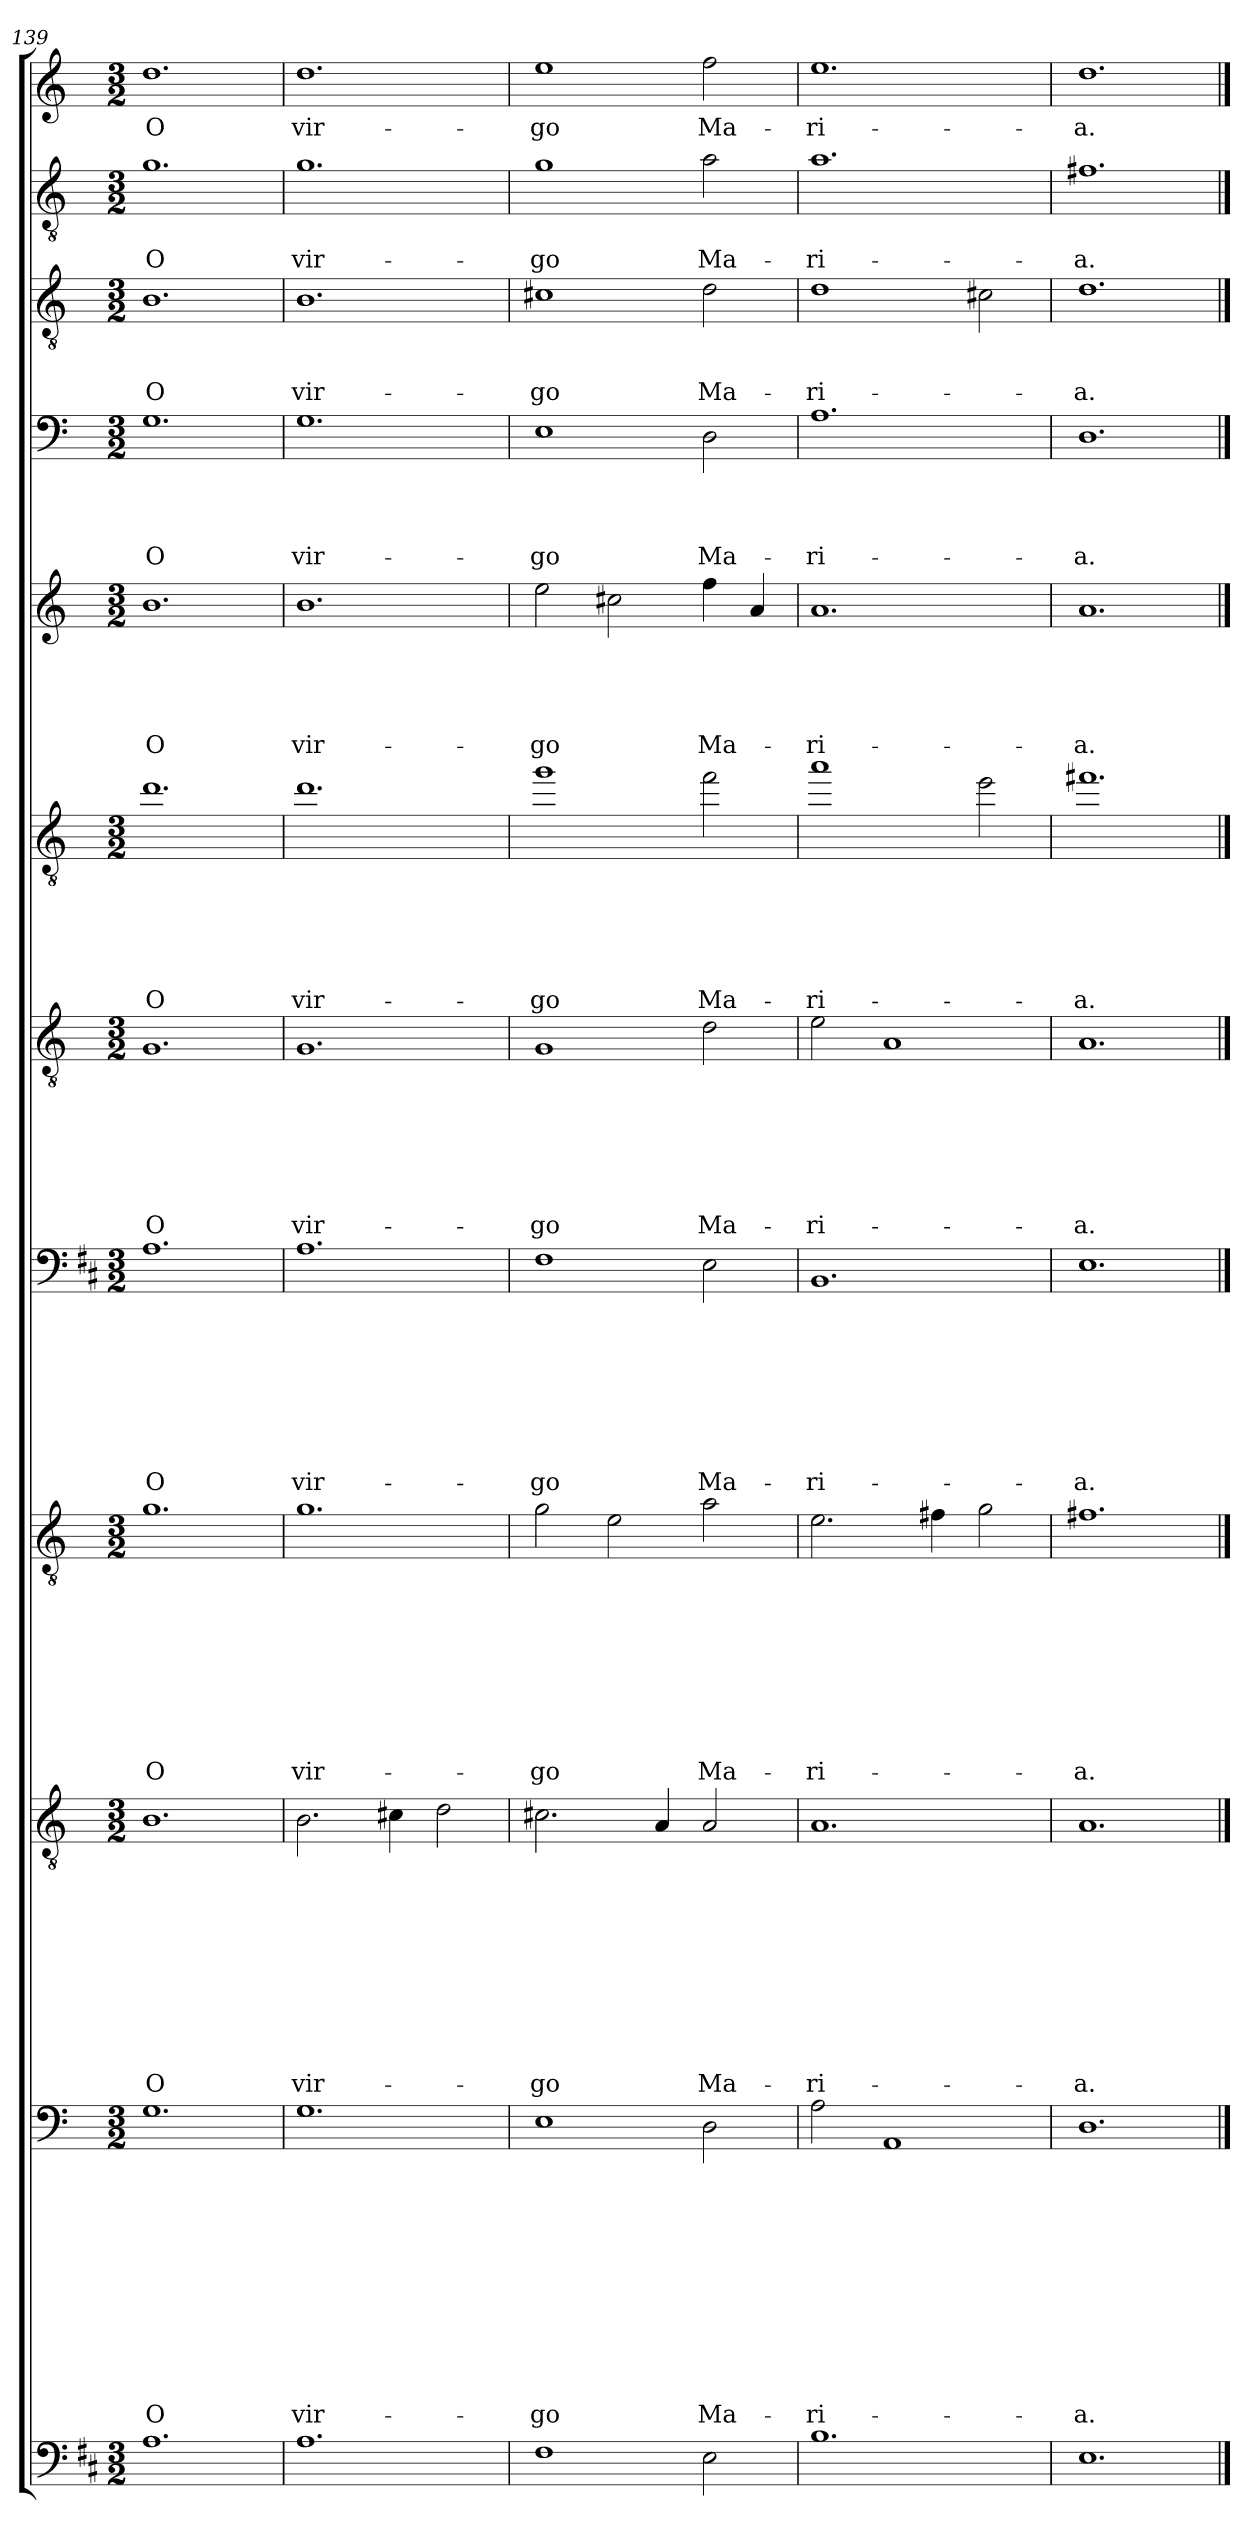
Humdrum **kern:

**kern	**kern	**text	**text	**text	**text	**text	**text	**text	**text	**text	**text	**text	**kern	**text	**text	**text	**text	**text	**text	**text	**text	**text	**text	**kern	**text	**text	**text	**text	**text	**text	**text	**text	**text	**kern	**text	**text	**text	**text	**text	**text	**text	**text	**kern	**text	**text	**text	**text	**text	**text	**text	**kern	**text	**text	**text	**text	**text	**text	**kern	**text	**text	**text	**text	**text	**kern	**text	**text	**text	**text	**kern	**text	**text	**text	**kern	**text	**text	**kern	**text
*part12	*part11	*part11	*part11	*part11	*part11	*part11	*part11	*part11	*part11	*part11	*part11	*part11	*part10	*part10	*part10	*part10	*part10	*part10	*part10	*part10	*part10	*part10	*part10	*part9	*part9	*part9	*part9	*part9	*part9	*part9	*part9	*part9	*part9	*part8	*part8	*part8	*part8	*part8	*part8	*part8	*part8	*part8	*part7	*part7	*part7	*part7	*part7	*part7	*part7	*part7	*part6	*part6	*part6	*part6	*part6	*part6	*part6	*part5	*part5	*part5	*part5	*part5	*part5	*part4	*part4	*part4	*part4	*part4	*part3	*part3	*part3	*part3	*part2	*part2	*part2	*part1	*part1
*staff12	*staff11	*staff11	*staff11	*staff11	*staff11	*staff11	*staff11	*staff11	*staff11	*staff11	*staff11	*staff11	*staff10	*staff10	*staff10	*staff10	*staff10	*staff10	*staff10	*staff10	*staff10	*staff10	*staff10	*staff9	*staff9	*staff9	*staff9	*staff9	*staff9	*staff9	*staff9	*staff9	*staff9	*staff8	*staff8	*staff8	*staff8	*staff8	*staff8	*staff8	*staff8	*staff8	*staff7	*staff7	*staff7	*staff7	*staff7	*staff7	*staff7	*staff7	*staff6	*staff6	*staff6	*staff6	*staff6	*staff6	*staff6	*staff5	*staff5	*staff5	*staff5	*staff5	*staff5	*staff4	*staff4	*staff4	*staff4	*staff4	*staff3	*staff3	*staff3	*staff3	*staff2	*staff2	*staff2	*staff1	*staff1
*I'Cl	*	*	*	*	*	*	*	*	*	*	*	*	*	*	*	*	*	*	*	*	*	*	*	*	*	*	*	*	*	*	*	*	*	*	*	*	*	*	*	*	*	*	*	*	*	*	*	*	*	*	*	*	*	*	*	*	*	*	*	*	*	*	*	*	*	*	*	*	*	*	*	*	*	*	*	*	*
*clefF4	*clefF4	*	*	*	*	*	*	*	*	*	*	*	*clefGv2	*	*	*	*	*	*	*	*	*	*	*clefGv2	*	*	*	*	*	*	*	*	*	*clefF4	*	*	*	*	*	*	*	*	*clefGv2	*	*	*	*	*	*	*	*clefGv2	*	*	*	*	*	*	*clefG2	*	*	*	*	*	*clefF4	*	*	*	*	*clefGv2	*	*	*	*clefGv2	*	*	*clefG2	*
*ITrd1c2	*	*	*	*	*	*	*	*	*	*	*	*	*	*	*	*	*	*	*	*	*	*	*	*	*	*	*	*	*	*	*	*	*	*ITrd1c2	*	*	*	*	*	*	*	*	*	*	*	*	*	*	*	*	*ITrd8c14	*	*	*	*	*	*	*	*	*	*	*	*	*	*	*	*	*	*	*	*	*	*	*	*	*	*
*k[]	*k[]	*	*	*	*	*	*	*	*	*	*	*	*k[]	*	*	*	*	*	*	*	*	*	*	*k[]	*	*	*	*	*	*	*	*	*	*k[]	*	*	*	*	*	*	*	*	*k[]	*	*	*	*	*	*	*	*k[]	*	*	*	*	*	*	*k[]	*	*	*	*	*	*k[]	*	*	*	*	*k[]	*	*	*	*k[]	*	*	*k[]	*
*C:	*C:	*	*	*	*	*	*	*	*	*	*	*	*C:	*	*	*	*	*	*	*	*	*	*	*C:	*	*	*	*	*	*	*	*	*	*C:	*	*	*	*	*	*	*	*	*C:	*	*	*	*	*	*	*	*C:	*	*	*	*	*	*	*C:	*	*	*	*	*	*C:	*	*	*	*	*C:	*	*	*	*C:	*	*	*C:	*
*M3/2	*M3/2	*	*	*	*	*	*	*	*	*	*	*	*M3/2	*	*	*	*	*	*	*	*	*	*	*M3/2	*	*	*	*	*	*	*	*	*	*M3/2	*	*	*	*	*	*	*	*	*M3/2	*	*	*	*	*	*	*	*M3/2	*	*	*	*	*	*	*M3/2	*	*	*	*	*	*M3/2	*	*	*	*	*M3/2	*	*	*	*M3/2	*	*	*M3/2	*
=139	=139	=139	=139	=139	=139	=139	=139	=139	=139	=139	=139	=139	=139	=139	=139	=139	=139	=139	=139	=139	=139	=139	=139	=139	=139	=139	=139	=139	=139	=139	=139	=139	=139	=139	=139	=139	=139	=139	=139	=139	=139	=139	=139	=139	=139	=139	=139	=139	=139	=139	=139	=139	=139	=139	=139	=139	=139	=139	=139	=139	=139	=139	=139	=139	=139	=139	=139	=139	=139	=139	=139	=139	=139	=139	=139	=139	=139
!	!	!	!	!	!	!	!	!	!	!	!	!LO:LY:b	!	!	!	!	!	!	!	!	!	!	!LO:LY:b	!	!	!	!	!	!	!	!	!	!LO:LY:b	!	!	!	!	!	!	!	!	!LO:LY:b	!	!	!	!	!	!	!	!LO:LY:b	!	!	!	!	!	!	!LO:LY:b	!	!	!	!	!	!LO:LY:b	!	!	!	!	!LO:LY:b	!	!	!	!LO:LY:b	!	!	!LO:LY:b	!	!LO:LY:b
1.G	1.G	.	.	.	.	.	.	.	.	.	.	O	1.B	.	.	.	.	.	.	.	.	.	O	1.g	.	.	.	.	.	.	.	.	O	1.G	.	.	.	.	.	.	.	O	1.G	.	.	.	.	.	.	O	1.d	.	.	.	.	.	O	1.b	.	.	.	.	O	1.G	.	.	.	O	1.B	.	.	O	1.g	.	O	1.dd	O
=140	=140	=140	=140	=140	=140	=140	=140	=140	=140	=140	=140	=140	=140	=140	=140	=140	=140	=140	=140	=140	=140	=140	=140	=140	=140	=140	=140	=140	=140	=140	=140	=140	=140	=140	=140	=140	=140	=140	=140	=140	=140	=140	=140	=140	=140	=140	=140	=140	=140	=140	=140	=140	=140	=140	=140	=140	=140	=140	=140	=140	=140	=140	=140	=140	=140	=140	=140	=140	=140	=140	=140	=140	=140	=140	=140	=140	=140
!	!	!	!	!	!	!	!	!	!	!	!	!LO:LY:b	!	!	!	!	!	!	!	!	!	!	!LO:LY:b	!	!	!	!	!	!	!	!	!	!LO:LY:b	!	!	!	!	!	!	!	!	!LO:LY:b	!	!	!	!	!	!	!	!LO:LY:b	!	!	!	!	!	!	!LO:LY:b	!	!	!	!	!	!LO:LY:b	!	!	!	!	!LO:LY:b	!	!	!	!LO:LY:b	!	!	!LO:LY:b	!	!LO:LY:b
1.G	1.G	.	.	.	.	.	.	.	.	.	.	vir-	2.B\	.	.	.	.	.	.	.	.	.	vir-	1.g	.	.	.	.	.	.	.	.	vir-	1.G	.	.	.	.	.	.	.	vir-	1.G	.	.	.	.	.	.	vir-	1.d	.	.	.	.	.	vir-	1.b	.	.	.	.	vir-	1.G	.	.	.	vir-	1.B	.	.	vir-	1.g	.	vir-	1.dd	vir-
.	.	.	.	.	.	.	.	.	.	.	.	.	4c#X\	.	.	.	.	.	.	.	.	.	.	.	.	.	.	.	.	.	.	.	.	.	.	.	.	.	.	.	.	.	.	.	.	.	.	.	.	.	.	.	.	.	.	.	.	.	.	.	.	.	.	.	.	.	.	.	.	.	.	.	.	.	.	.	.
.	.	.	.	.	.	.	.	.	.	.	.	.	2d\	.	.	.	.	.	.	.	.	.	.	.	.	.	.	.	.	.	.	.	.	.	.	.	.	.	.	.	.	.	.	.	.	.	.	.	.	.	.	.	.	.	.	.	.	.	.	.	.	.	.	.	.	.	.	.	.	.	.	.	.	.	.	.	.
=141	=141	=141	=141	=141	=141	=141	=141	=141	=141	=141	=141	=141	=141	=141	=141	=141	=141	=141	=141	=141	=141	=141	=141	=141	=141	=141	=141	=141	=141	=141	=141	=141	=141	=141	=141	=141	=141	=141	=141	=141	=141	=141	=141	=141	=141	=141	=141	=141	=141	=141	=141	=141	=141	=141	=141	=141	=141	=141	=141	=141	=141	=141	=141	=141	=141	=141	=141	=141	=141	=141	=141	=141	=141	=141	=141	=141	=141
!	!	!	!	!	!	!	!	!	!	!	!	!LO:LY:b	!	!	!	!	!	!	!	!	!	!	!LO:LY:b	!	!	!	!	!	!	!	!	!	!LO:LY:b	!	!	!	!	!	!	!	!	!LO:LY:b	!	!	!	!	!	!	!	!LO:LY:b	!	!	!	!	!	!	!LO:LY:b	!	!	!	!	!	!LO:LY:b	!	!	!	!	!LO:LY:b	!	!	!	!LO:LY:b	!	!	!LO:LY:b	!	!LO:LY:b
1E	1E	.	.	.	.	.	.	.	.	.	.	-go	2.c#X\	.	.	.	.	.	.	.	.	.	-go	2g\	.	.	.	.	.	.	.	.	-go	1E	.	.	.	.	.	.	.	-go	1G	.	.	.	.	.	.	-go	1g	.	.	.	.	.	-go	2ee\	.	.	.	.	-go	1E	.	.	.	-go	1c#X	.	.	-go	1g	.	-go	1ee	-go
.	.	.	.	.	.	.	.	.	.	.	.	.	.	.	.	.	.	.	.	.	.	.	.	2e\	.	.	.	.	.	.	.	.	.	.	.	.	.	.	.	.	.	.	.	.	.	.	.	.	.	.	.	.	.	.	.	.	.	2cc#X\	.	.	.	.	.	.	.	.	.	.	.	.	.	.	.	.	.	.	.
.	.	.	.	.	.	.	.	.	.	.	.	.	4A/	.	.	.	.	.	.	.	.	.	.	.	.	.	.	.	.	.	.	.	.	.	.	.	.	.	.	.	.	.	.	.	.	.	.	.	.	.	.	.	.	.	.	.	.	.	.	.	.	.	.	.	.	.	.	.	.	.	.	.	.	.	.	.	.
!	!	!	!	!	!	!	!	!	!	!	!	!LO:LY:b	!	!	!	!	!	!	!	!	!	!	!LO:LY:b	!	!	!	!	!	!	!	!	!	!LO:LY:b	!	!	!	!	!	!	!	!	!LO:LY:b	!	!	!	!	!	!	!	!LO:LY:b	!	!	!	!	!	!	!LO:LY:b	!	!	!	!	!	!LO:LY:b	!	!	!	!	!LO:LY:b	!	!	!	!LO:LY:b	!	!	!LO:LY:b	!	!LO:LY:b
2D\	2D\	.	.	.	.	.	.	.	.	.	.	Ma-	2A/	.	.	.	.	.	.	.	.	.	Ma-	2a\	.	.	.	.	.	.	.	.	Ma-	2D\	.	.	.	.	.	.	.	Ma-	2d\	.	.	.	.	.	.	Ma-	2f\	.	.	.	.	.	Ma-	4ff\	.	.	.	.	Ma-	2D\	.	.	.	Ma-	2d\	.	.	Ma-	2a\	.	Ma-	2ff\	Ma-
.	.	.	.	.	.	.	.	.	.	.	.	.	.	.	.	.	.	.	.	.	.	.	.	.	.	.	.	.	.	.	.	.	.	.	.	.	.	.	.	.	.	.	.	.	.	.	.	.	.	.	.	.	.	.	.	.	.	4a/	.	.	.	.	.	.	.	.	.	.	.	.	.	.	.	.	.	.	.
=142	=142	=142	=142	=142	=142	=142	=142	=142	=142	=142	=142	=142	=142	=142	=142	=142	=142	=142	=142	=142	=142	=142	=142	=142	=142	=142	=142	=142	=142	=142	=142	=142	=142	=142	=142	=142	=142	=142	=142	=142	=142	=142	=142	=142	=142	=142	=142	=142	=142	=142	=142	=142	=142	=142	=142	=142	=142	=142	=142	=142	=142	=142	=142	=142	=142	=142	=142	=142	=142	=142	=142	=142	=142	=142	=142	=142	=142
!	!	!	!	!	!	!	!	!	!	!	!	!LO:LY:b	!	!	!	!	!	!	!	!	!	!	!LO:LY:b	!	!	!	!	!	!	!	!	!	!LO:LY:b	!	!	!	!	!	!	!	!	!LO:LY:b	!	!	!	!	!	!	!	!LO:LY:b	!	!	!	!	!	!	!LO:LY:b	!	!	!	!	!	!LO:LY:b	!	!	!	!	!LO:LY:b	!	!	!	!LO:LY:b	!	!	!LO:LY:b	!	!LO:LY:b
1.A	2A\	.	.	.	.	.	.	.	.	.	.	-ri-	1.A	.	.	.	.	.	.	.	.	.	-ri-	2.e\	.	.	.	.	.	.	.	.	-ri-	1.AA	.	.	.	.	.	.	.	-ri-	2e\	.	.	.	.	.	.	-ri-	1a	.	.	.	.	.	-ri-	1.a	.	.	.	.	-ri-	1.A	.	.	.	-ri-	1d	.	.	-ri-	1.a	.	-ri-	1.ee	-ri-
.	1AA	.	.	.	.	.	.	.	.	.	.	.	.	.	.	.	.	.	.	.	.	.	.	.	.	.	.	.	.	.	.	.	.	.	.	.	.	.	.	.	.	.	1A	.	.	.	.	.	.	.	.	.	.	.	.	.	.	.	.	.	.	.	.	.	.	.	.	.	.	.	.	.	.	.	.	.	.
.	.	.	.	.	.	.	.	.	.	.	.	.	.	.	.	.	.	.	.	.	.	.	.	4f#X\	.	.	.	.	.	.	.	.	.	.	.	.	.	.	.	.	.	.	.	.	.	.	.	.	.	.	.	.	.	.	.	.	.	.	.	.	.	.	.	.	.	.	.	.	.	.	.	.	.	.	.	.	.
.	.	.	.	.	.	.	.	.	.	.	.	.	.	.	.	.	.	.	.	.	.	.	.	2g\	.	.	.	.	.	.	.	.	.	.	.	.	.	.	.	.	.	.	.	.	.	.	.	.	.	.	2e\	.	.	.	.	.	.	.	.	.	.	.	.	.	.	.	.	.	2c#X\	.	.	.	.	.	.	.	.
=143	=143	=143	=143	=143	=143	=143	=143	=143	=143	=143	=143	=143	=143	=143	=143	=143	=143	=143	=143	=143	=143	=143	=143	=143	=143	=143	=143	=143	=143	=143	=143	=143	=143	=143	=143	=143	=143	=143	=143	=143	=143	=143	=143	=143	=143	=143	=143	=143	=143	=143	=143	=143	=143	=143	=143	=143	=143	=143	=143	=143	=143	=143	=143	=143	=143	=143	=143	=143	=143	=143	=143	=143	=143	=143	=143	=143	=143
!	!	!	!	!	!	!	!	!	!	!	!	!LO:LY:b	!	!	!	!	!	!	!	!	!	!	!LO:LY:b	!	!	!	!	!	!	!	!	!	!LO:LY:b	!	!	!	!	!	!	!	!	!LO:LY:b	!	!	!	!	!	!	!	!LO:LY:b	!	!	!	!	!	!	!LO:LY:b	!	!	!	!	!	!LO:LY:b	!	!	!	!	!LO:LY:b	!	!	!	!LO:LY:b	!	!	!LO:LY:b	!	!LO:LY:b
1.D	1.D	.	.	.	.	.	.	.	.	.	.	-a.	1.A	.	.	.	.	.	.	.	.	.	-a.	1.f#X	.	.	.	.	.	.	.	.	-a.	1.D	.	.	.	.	.	.	.	-a.	1.A	.	.	.	.	.	.	-a.	1.f#X	.	.	.	.	.	-a.	1.a	.	.	.	.	-a.	1.D	.	.	.	-a.	1.d	.	.	-a.	1.f#X	.	-a.	1.dd	-a.
==	==	==	==	==	==	==	==	==	==	==	==	==	==	==	==	==	==	==	==	==	==	==	==	==	==	==	==	==	==	==	==	==	==	==	==	==	==	==	==	==	==	==	==	==	==	==	==	==	==	==	==	==	==	==	==	==	==	==	==	==	==	==	==	==	==	==	==	==	==	==	==	==	==	==	==	==	==
*-	*-	*-	*-	*-	*-	*-	*-	*-	*-	*-	*-	*-	*-	*-	*-	*-	*-	*-	*-	*-	*-	*-	*-	*-	*-	*-	*-	*-	*-	*-	*-	*-	*-	*-	*-	*-	*-	*-	*-	*-	*-	*-	*-	*-	*-	*-	*-	*-	*-	*-	*-	*-	*-	*-	*-	*-	*-	*-	*-	*-	*-	*-	*-	*-	*-	*-	*-	*-	*-	*-	*-	*-	*-	*-	*-	*-	*-
